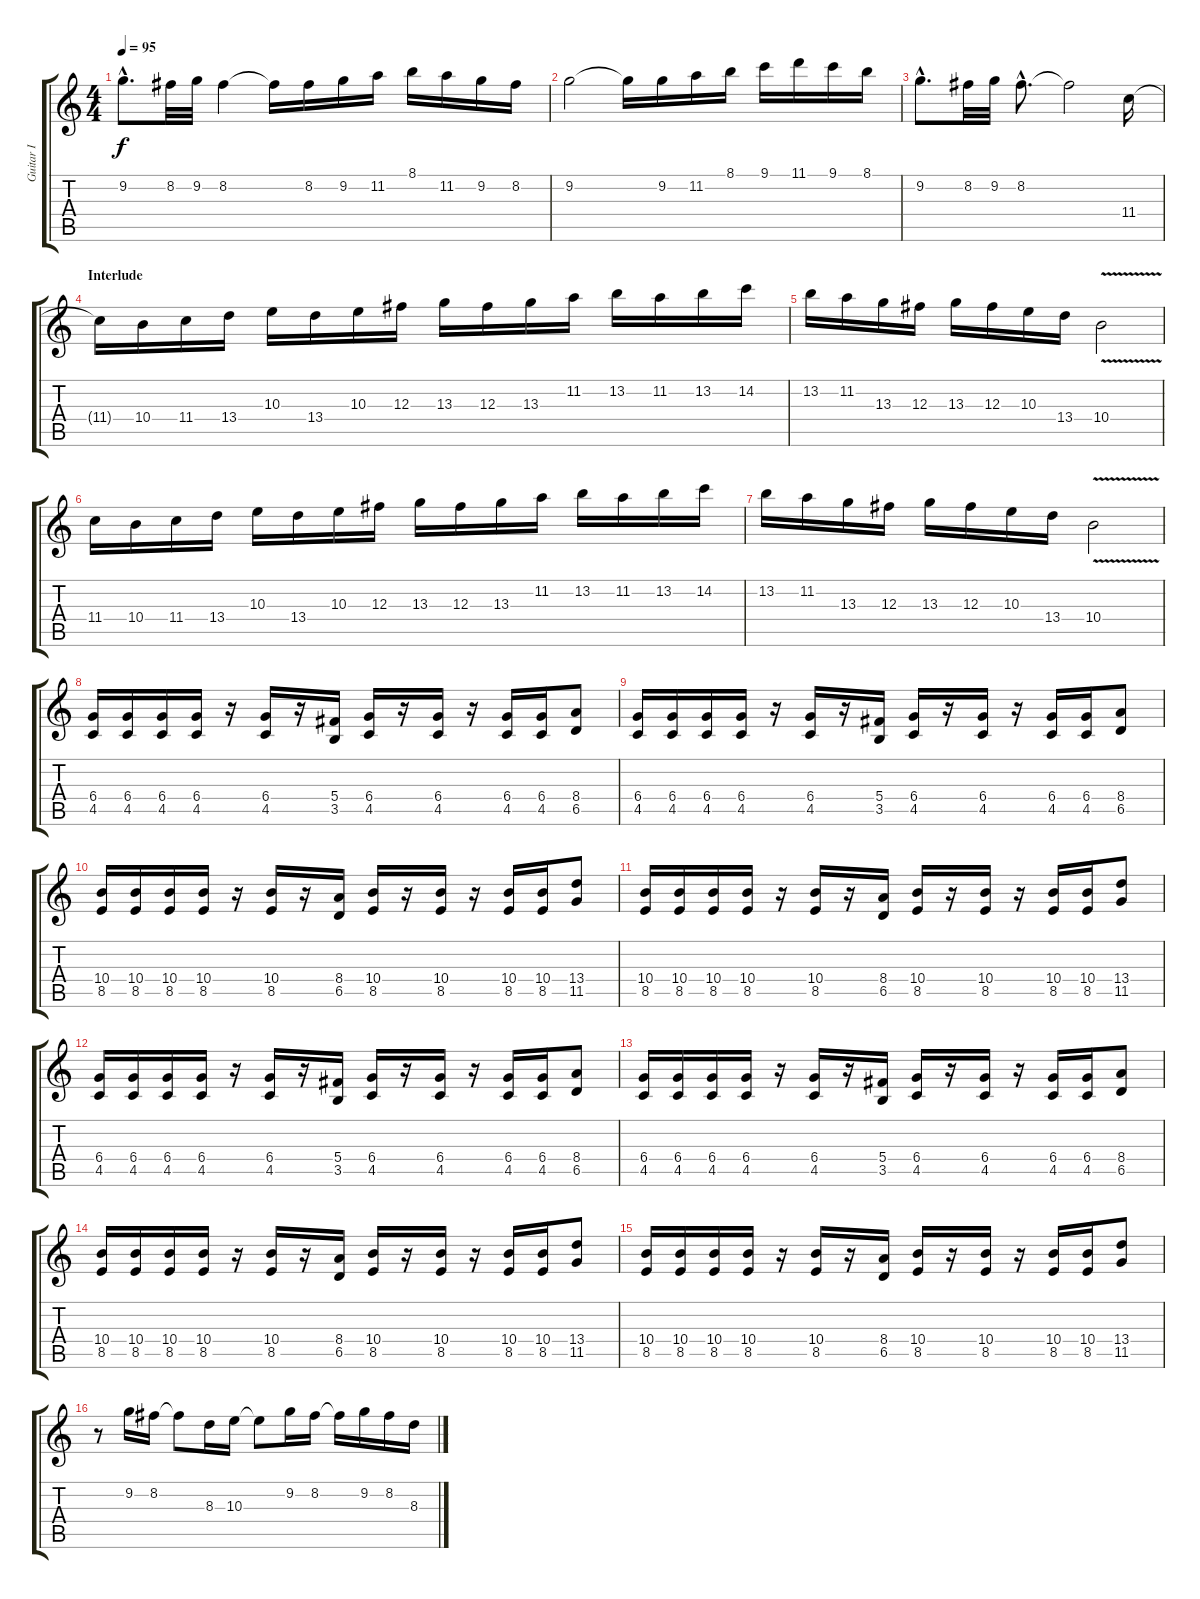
\track ("Guitar I" "Guitar I") {instrument distortionguitar}
\staff {score tabs}
\tuning (Eb4 Bb3 Gb3 Db3 Ab2 Eb2) {hide}
\ts (4 4)
\tempo 95
\clef g2
\ks c
9.2{hac}.8{d dy f} 8.2.32 9.2.32 8.2.4 8.2{t}.16 8.2.16 9.2.16 11.2.16 8.1.16 11.2.16 9.2.16 8.2.16 |
9.2.2 9.2{t}.16 9.2.16 11.2.16 8.1.16 9.1.16 11.1.16 9.1.16 8.1.16 |
9.2{hac}.8{d} 8.2.32 9.2.32 8.2{hac}.8{d} 8.2{t}.2 11.4.16 |
\section ("" "Interlude")
11.4{t}.16 10.4.16 11.4.16 13.4.16 10.3.16 13.4.16 10.3.16 12.3.16 13.3.16 12.3.16 13.3.16 11.2.16 13.2.16 11.2.16 13.2.16 14.2.16 |
13.2.16 11.2.16 13.3.16 12.3.16 13.3.16 12.3.16 10.3.16 13.4.16 10.4{v}.2 |
11.4.16 10.4.16 11.4.16 13.4.16 10.3.16 13.4.16 10.3.16 12.3.16 13.3.16 12.3.16 13.3.16 11.2.16 13.2.16 11.2.16 13.2.16 14.2.16 |
13.2.16 11.2.16 13.3.16 12.3.16 13.3.16 12.3.16 10.3.16 13.4.16 10.4{v}.2 |
(6.4 4.5).16 (6.4 4.5).16 (6.4 4.5).16 (6.4 4.5).16 r.16 (6.4 4.5).16 r.16 (5.4 3.5).16 (6.4 4.5).16 r.16 (6.4 4.5).16 r.16 (6.4 4.5).16 (6.4 4.5).16 (8.4 6.5).8 |
(6.4 4.5).16 (6.4 4.5).16 (6.4 4.5).16 (6.4 4.5).16 r.16 (6.4 4.5).16 r.16 (5.4 3.5).16 (6.4 4.5).16 r.16 (6.4 4.5).16 r.16 (6.4 4.5).16 (6.4 4.5).16 (8.4 6.5).8 |
(10.4 8.5).16 (10.4 8.5).16 (10.4 8.5).16 (10.4 8.5).16 r.16 (10.4 8.5).16 r.16 (8.4 6.5).16 (10.4 8.5).16 r.16 (10.4 8.5).16 r.16 (10.4 8.5).16 (10.4 8.5).16 (13.4 11.5).8 |
(10.4 8.5).16 (10.4 8.5).16 (10.4 8.5).16 (10.4 8.5).16 r.16 (10.4 8.5).16 r.16 (8.4 6.5).16 (10.4 8.5).16 r.16 (10.4 8.5).16 r.16 (10.4 8.5).16 (10.4 8.5).16 (13.4 11.5).8 |
(6.4 4.5).16 (6.4 4.5).16 (6.4 4.5).16 (6.4 4.5).16 r.16 (6.4 4.5).16 r.16 (5.4 3.5).16 (6.4 4.5).16 r.16 (6.4 4.5).16 r.16 (6.4 4.5).16 (6.4 4.5).16 (8.4 6.5).8 |
(6.4 4.5).16 (6.4 4.5).16 (6.4 4.5).16 (6.4 4.5).16 r.16 (6.4 4.5).16 r.16 (5.4 3.5).16 (6.4 4.5).16 r.16 (6.4 4.5).16 r.16 (6.4 4.5).16 (6.4 4.5).16 (8.4 6.5).8 |
(10.4 8.5).16 (10.4 8.5).16 (10.4 8.5).16 (10.4 8.5).16 r.16 (10.4 8.5).16 r.16 (8.4 6.5).16 (10.4 8.5).16 r.16 (10.4 8.5).16 r.16 (10.4 8.5).16 (10.4 8.5).16 (13.4 11.5).8 |
(10.4 8.5).16 (10.4 8.5).16 (10.4 8.5).16 (10.4 8.5).16 r.16 (10.4 8.5).16 r.16 (8.4 6.5).16 (10.4 8.5).16 r.16 (10.4 8.5).16 r.16 (10.4 8.5).16 (10.4 8.5).16 (13.4 11.5).8 |
\section ("" "")
r.8 9.2.16 8.2.16 8.2{t}.8 8.3.16 10.3.16 10.3{t}.8 9.2.16 8.2.16 8.2{t}.16 9.2.16 8.2.16 8.3.16
